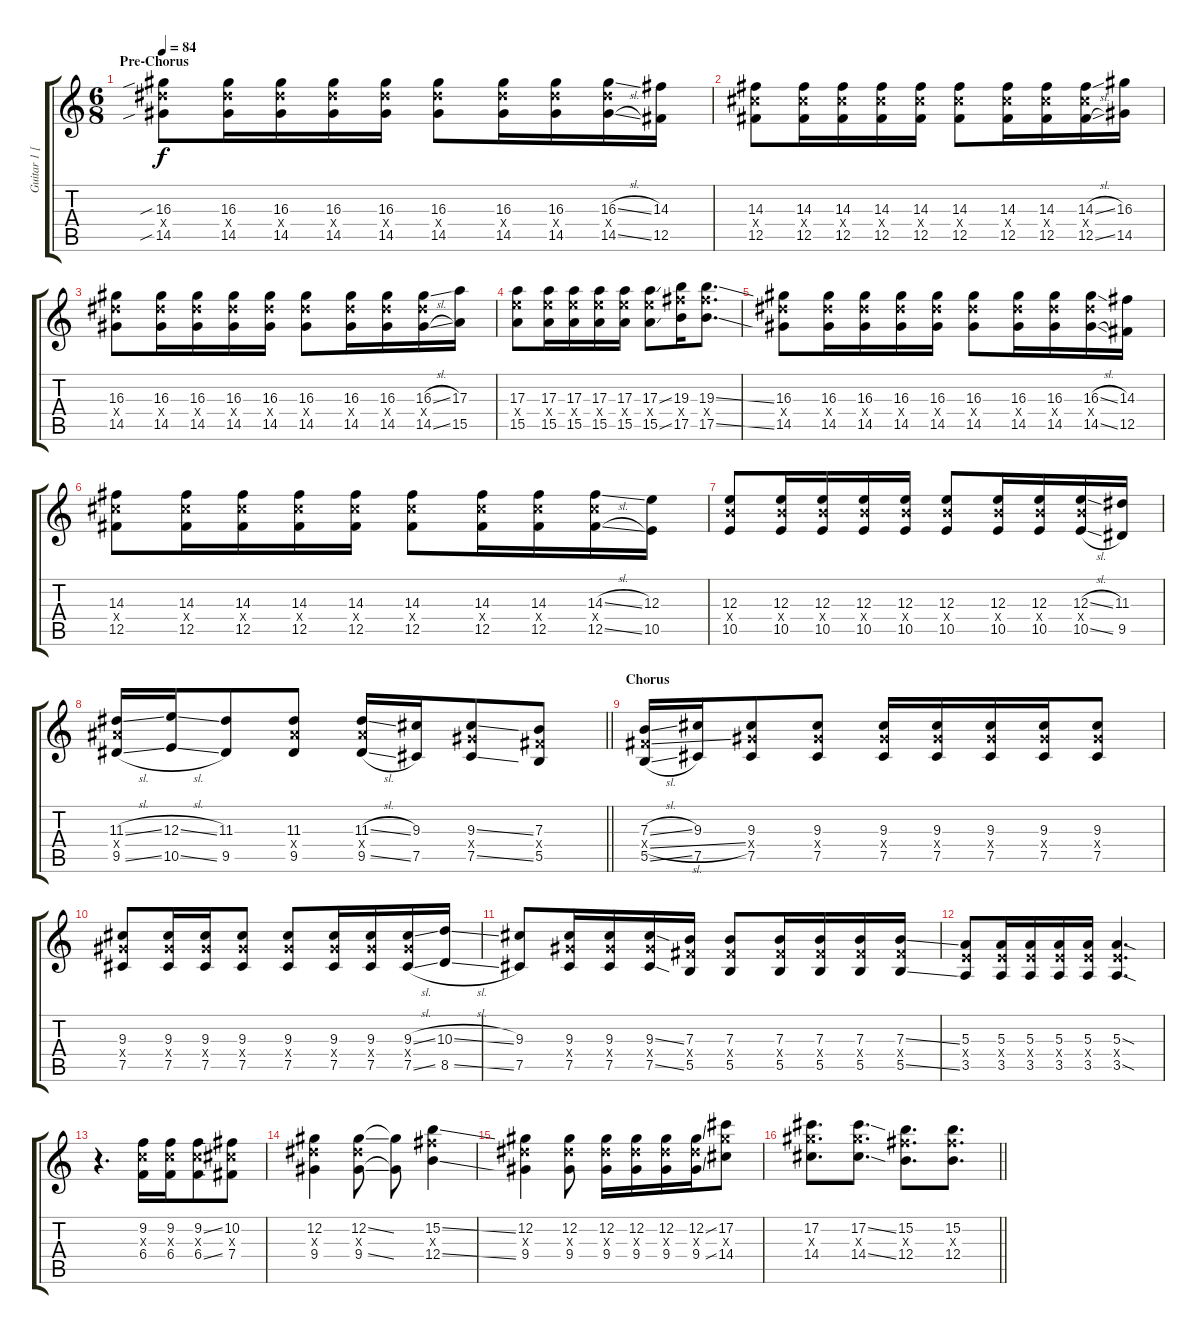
\track ("Guitar 1 [Billy Howerdel]" "Guitar 1 [") {instrument electricguitarjazz}
\staff {score tabs}
\tuning (Db4 Ab3 E3 B2 Gb2 Db2) {hide}
\ts (6 8)
\section ("" "Pre-Chorus")
\tempo 84
\clef g2
\ks c
(16.3{sib} 16.4{x} 14.5{sib}).8{dy f volume 10} (16.3 16.4{x} 14.5).16 (16.3 16.4{x} 14.5).16 (16.3 16.4{x} 14.5).16 (16.3 16.4{x} 14.5).16 (16.3 16.4{x} 14.5).8 (16.3 16.4{x} 14.5).16 (16.3 16.4{x} 14.5).16 (16.3{sl} 16.4{x} 14.5{sl}).16 (14.3 12.5).16 |
(14.3 14.4{x} 12.5).8 (14.3 14.4{x} 12.5).16 (14.3 14.4{x} 12.5).16 (14.3 14.4{x} 12.5).16 (14.3 14.4{x} 12.5).16 (14.3 14.4{x} 12.5).8 (14.3 14.4{x} 12.5).16 (14.3 14.4{x} 12.5).16 (14.3{sl} 14.4{x} 12.5{sl}).16 (16.3 14.5).16 |
(16.3 16.4{x} 14.5).8 (16.3 16.4{x} 14.5).16 (16.3 16.4{x} 14.5).16 (16.3 16.4{x} 14.5).16 (16.3 16.4{x} 14.5).16 (16.3 16.4{x} 14.5).8 (16.3 16.4{x} 14.5).16 (16.3 16.4{x} 14.5).16 (16.3{sl} 16.4{x} 14.5{sl}).16 (17.3 15.5).16 |
(17.3 17.4{x} 15.5).8 (17.3 17.4{x} 15.5).16 (17.3 17.4{x} 15.5).16 (17.3 17.4{x} 15.5).16 (17.3 17.4{x} 15.5).16 (17.3{ss} 17.4{x} 15.5{ss}).8 (19.3 19.4{x} 17.5).16 (19.3{ss} 19.4{x} 17.5{ss}).8{d} |
(16.3 16.4{x} 14.5).8 (16.3 16.4{x} 14.5).16 (16.3 16.4{x} 14.5).16 (16.3 16.4{x} 14.5).16 (16.3 16.4{x} 14.5).16 (16.3 16.4{x} 14.5).8 (16.3 16.4{x} 14.5).16 (16.3 16.4{x} 14.5).16 (16.3{sl} 16.4{x} 14.5{sl}).16 (14.3 12.5).16 |
(14.3 14.4{x} 12.5).8 (14.3 14.4{x} 12.5).16 (14.3 14.4{x} 12.5).16 (14.3 14.4{x} 12.5).16 (14.3 14.4{x} 12.5).16 (14.3 14.4{x} 12.5).8 (14.3 14.4{x} 12.5).16 (14.3 14.4{x} 12.5).16 (14.3{sl} 14.4{x} 12.5{sl}).16 (12.3 10.5).16 |
(12.3 12.4{x} 10.5).8 (12.3 12.4{x} 10.5).16 (12.3 12.4{x} 10.5).16 (12.3 12.4{x} 10.5).16 (12.3 12.4{x} 10.5).16 (12.3 12.4{x} 10.5).8 (12.3 12.4{x} 10.5).16 (12.3 12.4{x} 10.5).16 (12.3{sl} 12.4{x} 10.5{sl}).16 (11.3 9.5).16 |
\barLineRight lightlight
(11.3{sl} 11.4{x} 9.5{sl}).16 (12.3{sl} 10.5{sl}).16 (11.3 9.5).8 (11.3 11.4{x} 9.5).8 (11.3{sl} 11.4{x} 9.5{sl}).16 (9.3 7.5).16 (9.3{ss} 9.4{x} 7.5{ss}).8 (7.3 7.4{x} 5.5).8 |
\section ("" "Chorus")
(7.3{sl} 7.4{sl x} 5.5{sl}).16{balance 8} (9.3 7.5).16 (9.3 9.4{x} 7.5).8 (9.3 9.4{x} 7.5).8 (9.3 9.4{x} 7.5).16 (9.3 9.4{x} 7.5).16 (9.3 9.4{x} 7.5).16 (9.3 9.4{x} 7.5).16 (9.3 9.4{x} 7.5).8 |
(9.3 9.4{x} 7.5).8 (9.3 9.4{x} 7.5).16 (9.3 9.4{x} 7.5).16 (9.3 9.4{x} 7.5).8 (9.3 9.4{x} 7.5).8 (9.3 9.4{x} 7.5).16 (9.3 9.4{x} 7.5).16 (9.3{sl} 9.4{x} 7.5{sl}).16 (10.3{sl} 8.5{sl}).16 |
(9.3 7.5).8 (9.3 9.4{x} 7.5).16 (9.3 9.4{x} 7.5).16 (9.3{ss} 9.4{x} 7.5{ss}).16 (7.3 7.4{x} 5.5).16 (7.3 7.4{x} 5.5).8 (7.3 7.4{x} 5.5).16 (7.3 7.4{x} 5.5).16 (7.3 7.4{x} 5.5).16 (7.3{ss} 7.4{x} 5.5{ss}).16 |
(5.3 5.4{x} 3.5).8 (5.3 5.4{x} 3.5).16 (5.3 5.4{x} 3.5).16 (5.3 5.4{x} 3.5).16 (5.3 5.4{x} 3.5).16 (5.3{sod} 5.4{x} 3.5{sod}).4{d} |
r.4{d volume 13} (9.2 8.3{x} 6.4).16 (9.2 8.3{x} 6.4).16 (9.2{ss} 8.3{x} 6.4{ss}).8 (10.2 9.3{x} 7.4).8 |
(12.2 11.3{x} 9.4).4 (12.2{ss} 11.3{x} 9.4{ss}).8 (12.2{t} 9.4{t}).8 (15.2{ss} 14.3{x} 12.4{ss}).4 |
(12.2 11.3{x} 9.4).4 (12.2 11.3{x} 9.4).8 (12.2 11.3{x} 9.4).16 (12.2 11.3{x} 9.4).16 (12.2 11.3{x} 9.4).16 (12.2{ss} 11.3{x} 9.4{ss}).16 (17.2 16.3{x} 14.4).8 |
\barLineRight lightlight
(17.2 16.3{x} 14.4).8{d} (17.2{ss} 16.3{x} 14.4{ss}).8{d} (15.2 14.3{x} 12.4).8{d} (15.2{ss} 14.3{x} 12.4{ss}).8{d}
